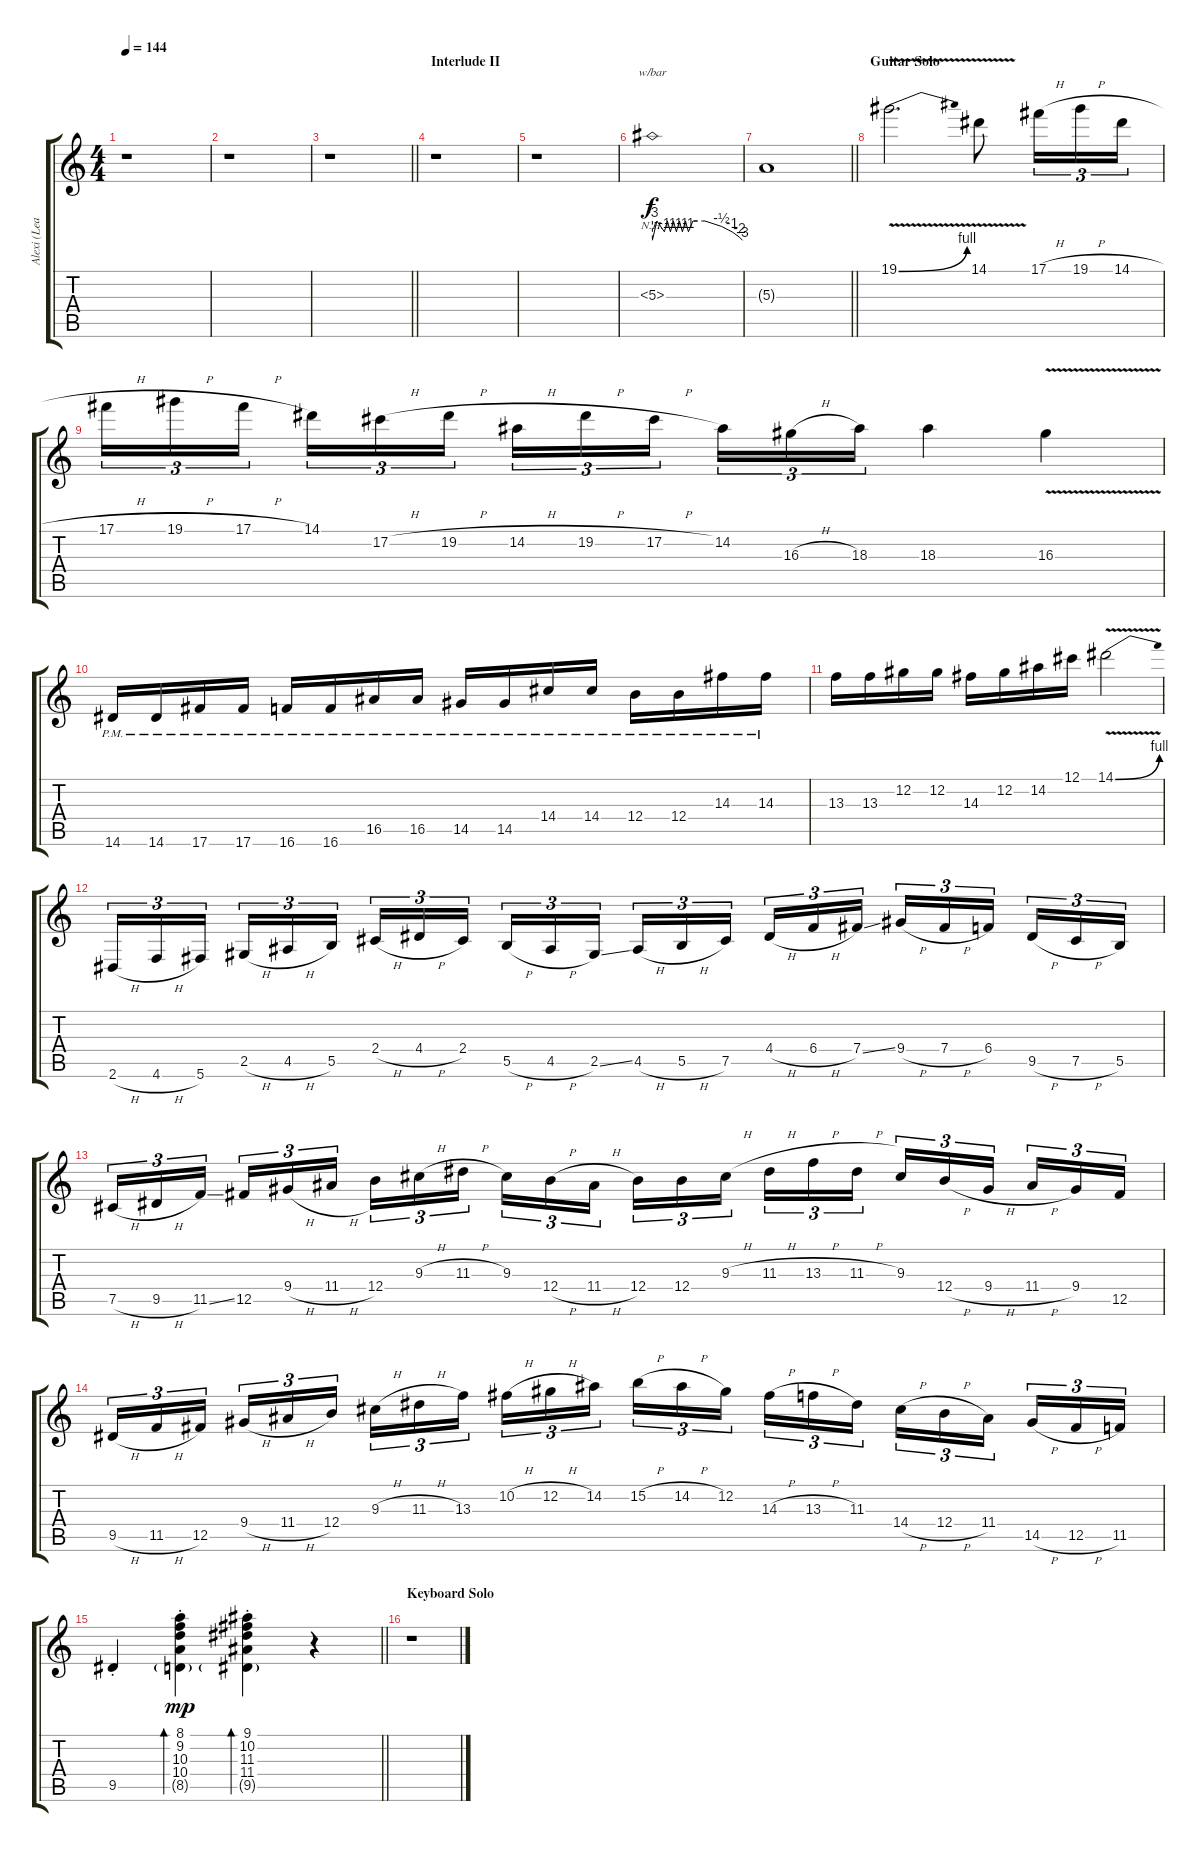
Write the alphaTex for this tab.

\track ("Alexi (Lead Guitar)" "Alexi (Lea") {instrument distortionguitar}
\staff {score tabs}
\tuning (Db4 Ab3 E3 B2 Gb2 Db2) {hide}
\ts (4 4)
\tempo 144
\clef g2
\ks c
r.1{dy f} |
r.1 |
\barLineRight lightlight
r.1 |
\section ("" "Interlude II")
r.1 |
r.1 |
5.3{nh}.1{tbe (custom default 0 -12 3 0 8 -4 10 0 12 -4 14 0 16 -4 18 0 20 -4 22 0 24 -4 27 0 30 0 35 0 46 -2 53 -4 58 -8 60 -12) volume 16 balance 8 instrument guitarharmonics} |
\barLineRight lightlight
5.3{t}.1 |
\section ("" "Guitar Solo")
19.1{be (bend 0 0 60 4) v}.2{d instrument distortionguitar} 14.1{v}.8 17.1{h}.16{tu (3 2)} 19.1{h}.16{tu (3 2)} 14.1{h}.16{tu (3 2)} |
17.1{h}.16{tu (3 2)} 19.1{h}.16{tu (3 2)} 17.1{h}.16{tu (3 2) beam splitsecondary} 14.1.16{tu (3 2)} 17.2{h}.16{tu (3 2)} 19.2{h}.16{tu (3 2)} 14.2{h}.16{tu (3 2)} 19.2{h}.16{tu (3 2)} 17.2{h}.16{tu (3 2) beam splitsecondary} 14.2.16{tu (3 2)} 16.3{h}.16{tu (3 2)} 18.3.16{tu (3 2)} 18.3.4 16.3{v}.4 |
14.6{pm}.16 14.6{pm}.16 17.6{pm}.16 17.6{pm}.16 16.6{pm}.16 16.6{pm}.16 16.5{pm}.16 16.5{pm}.16 14.5{pm}.16 14.5{pm}.16 14.4{pm}.16 14.4{pm}.16 12.4{pm}.16 12.4{pm}.16 14.3{pm}.16 14.3{pm}.16 |
13.3.16 13.3.16 12.2.16 12.2.16 14.3.16 12.2.16 14.2.16 12.1.16 14.1{be (bend 0 0 60 4) v}.2 |
2.6{h}.16{tu (3 2)} 4.6{h}.16{tu (3 2)} 5.6.16{tu (3 2) beam splitsecondary} 2.5{h}.16{tu (3 2)} 4.5{h}.16{tu (3 2)} 5.5.16{tu (3 2)} 2.4{h}.16{tu (3 2)} 4.4{h}.16{tu (3 2)} 2.4.16{tu (3 2) beam splitsecondary} 5.5{h}.16{tu (3 2)} 4.5{h}.16{tu (3 2)} 2.5{ss}.16{tu (3 2)} 4.5{h}.16{tu (3 2)} 5.5{h}.16{tu (3 2)} 7.5.16{tu (3 2) beam splitsecondary} 4.4{h}.16{tu (3 2)} 6.4{h}.16{tu (3 2)} 7.4{ss}.16{tu (3 2)} 9.4{h}.16{tu (3 2)} 7.4{h}.16{tu (3 2)} 6.4.16{tu (3 2) beam splitsecondary} 9.5{h}.16{tu (3 2)} 7.5{h}.16{tu (3 2)} 5.5.16{tu (3 2)} |
7.5{h}.16{tu (3 2)} 9.5{h}.16{tu (3 2)} 11.5{ss}.16{tu (3 2) beam splitsecondary} 12.5.16{tu (3 2)} 9.4{h}.16{tu (3 2)} 11.4{h}.16{tu (3 2)} 12.4.16{tu (3 2)} 9.3{h}.16{tu (3 2)} 11.3{h}.16{tu (3 2) beam splitsecondary} 9.3.16{tu (3 2)} 12.4{h}.16{tu (3 2)} 11.4{h}.16{tu (3 2)} 12.4.16{tu (3 2)} 12.4.16{tu (3 2)} 9.3{h}.16{tu (3 2) beam splitsecondary} 11.3{h}.16{tu (3 2)} 13.3{h}.16{tu (3 2)} 11.3{h}.16{tu (3 2)} 9.3.16{tu (3 2)} 12.4{h}.16{tu (3 2)} 9.4{h}.16{tu (3 2) beam splitsecondary} 11.4{h}.16{tu (3 2)} 9.4.16{tu (3 2)} 12.5.16{tu (3 2)} |
9.5{h}.16{tu (3 2)} 11.5{h}.16{tu (3 2)} 12.5.16{tu (3 2) beam splitsecondary} 9.4{h}.16{tu (3 2)} 11.4{h}.16{tu (3 2)} 12.4.16{tu (3 2)} 9.3{h}.16{tu (3 2)} 11.3{h}.16{tu (3 2)} 13.3.16{tu (3 2) beam splitsecondary} 10.2{h}.16{tu (3 2)} 12.2{h}.16{tu (3 2)} 14.2.16{tu (3 2)} 15.2{h}.16{tu (3 2)} 14.2{h}.16{tu (3 2)} 12.2.16{tu (3 2) beam splitsecondary} 14.3{h}.16{tu (3 2)} 13.3{h}.16{tu (3 2)} 11.3.16{tu (3 2)} 14.4{h}.16{tu (3 2)} 12.4{h}.16{tu (3 2)} 11.4.16{tu (3 2) beam splitsecondary} 14.5{h}.16{tu (3 2)} 12.5{h}.16{tu (3 2)} 11.5.16{tu (3 2)} |
\barLineRight lightlight
9.5{st}.4 (8.1{st} 9.2{st} 10.3{st} 10.4{st} 8.5{g st}).4{bd 120 dy mp volume 13} (9.1{st} 10.2{st} 11.3{st} 11.4{st} 9.5{g st}).4{bd 120} r.4 |
\section ("" "Keyboard Solo")
r.1
